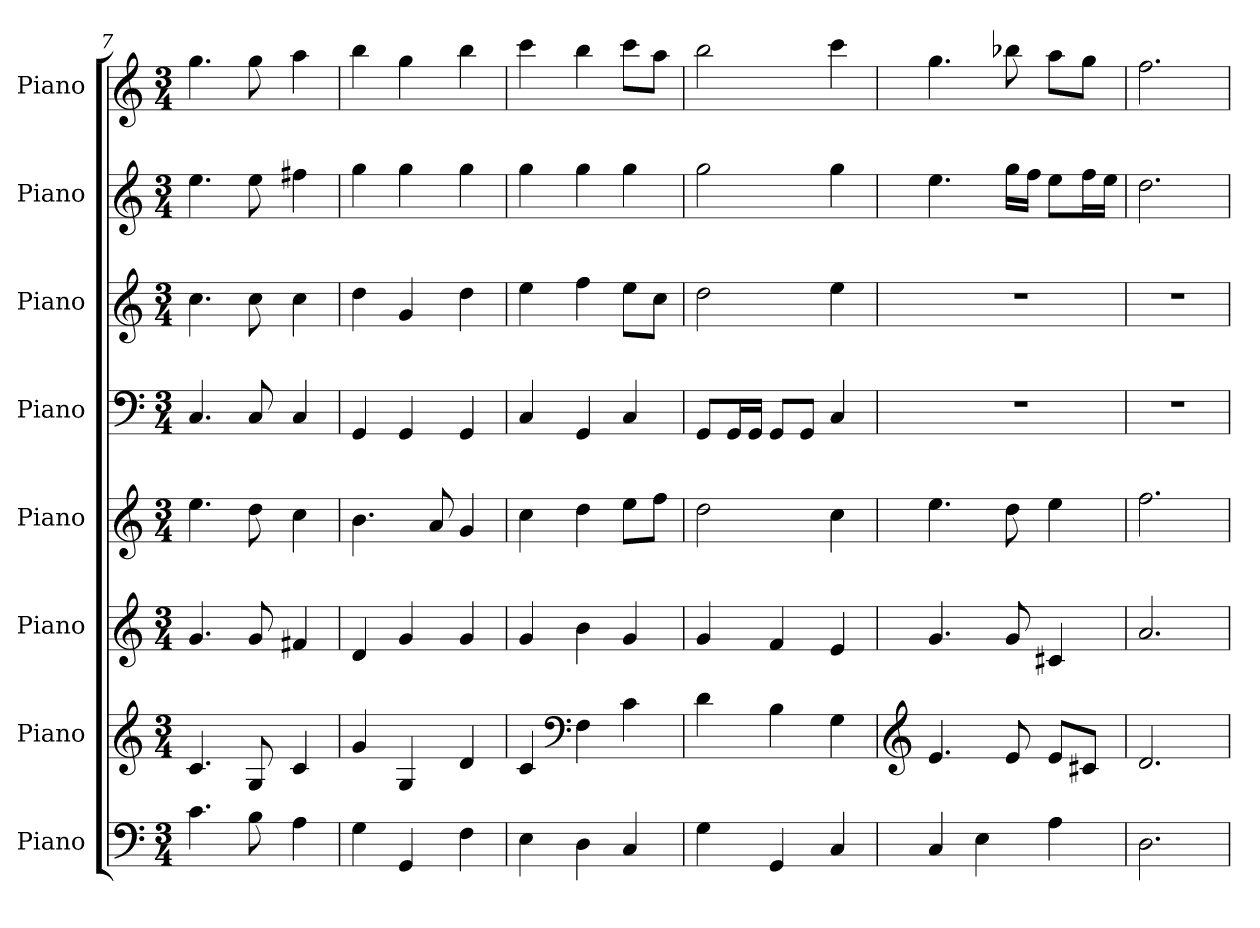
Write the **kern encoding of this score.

**kern	**kern	**kern	**kern	**kern	**kern	**kern	**kern
*part8	*part7	*part6	*part5	*part4	*part3	*part2	*part1
*staff8	*staff7	*staff6	*staff5	*staff4	*staff3	*staff2	*staff1
*I"Piano	*I"Piano	*I"Piano	*I"Piano	*I"Piano	*I"Piano	*I"Piano	*I"Piano
*I'Pno.	*I'Pno.	*I'Pno.	*I'Pno.	*I'Pno.	*I'Pno.	*I'Pno.	*I'Pno.
*clefF4	*clefG2	*clefG2	*clefG2	*clefF4	*clefG2	*clefG2	*clefG2
*k[]	*k[]	*k[]	*k[]	*k[]	*k[]	*k[]	*k[]
*M3/4	*M3/4	*M3/4	*M3/4	*M3/4	*M3/4	*M3/4	*M3/4
=7	=7	=7	=7	=7	=7	=7	=7
4.c\	4.c/	4.g/	4.ee\	4.C/	4.cc\	4.ee\	4.gg\
8B\	8G/	8g/	8dd\	8C/	8cc\	8ee\	8gg\
4A\	4c/	4f#X/	4cc\	4C/	4cc\	4ff#X\	4aa\
=8	=8	=8	=8	=8	=8	=8	=8
4G\	4g/	4d/	4.b\	4GG/	4dd\	4gg\	4bb\
4GG/	4G/	4g/	.	4GG/	4g/	4gg\	4gg\
.	.	.	8a/	.	.	.	.
4F\	4d/	4g/	4g/	4GG/	4dd\	4gg\	4bb\
!!LO:PB:g=z
=9	=9	=9	=9	=9	=9	=9	=9
4E\	4c/	4g/	4cc\	4C/	4ee\	4gg\	4ccc\
*	*clefF4	*	*	*	*	*	*
4D\	4F\	4b\	4dd\	4GG/	4ff\	4gg\	4bb\
4C/	4c\	4g/	8ee\L	4C/	8ee\L	4gg\	8ccc\L
.	.	.	8ff\J	.	8cc\J	.	8aa\J
=10	=10	=10	=10	=10	=10	=10	=10
4G\	4d\	4g/	2dd\	8GG/L	2dd\	2gg\	2bb\
.	.	.	.	16GG/L	.	.	.
.	.	.	.	16GG/JJ	.	.	.
4GG/	4B\	4f/	.	8GG/L	.	.	.
.	.	.	.	8GG/J	.	.	.
4C/	4G\	4e/	4cc\	4C/	4ee\	4gg\	4ccc\
=11	=11	=11	=11	=11	=11	=11	=11
*	*clefG2	*	*	*	*	*	*
4C/	4.e/	4.g/	4.ee\	2.r	2.r	4.ee\	4.gg\
4E\	.	.	.	.	.	.	.
.	8e/	8g/	8dd\	.	.	16gg\LL	8bb-X\
.	.	.	.	.	.	16ff\JJ	.
4A\	8e/L	4c#X/	4ee\	.	.	8ee\L	8aa\L
.	8c#X/J	.	.	.	.	16ff\L	8gg\J
.	.	.	.	.	.	16ee\JJ	.
=12	=12	=12	=12	=12	=12	=12	=12
2.D\	2.d/	2.a/	2.ff\	2.r	2.r	2.dd\	2.ff\
=	=	=	=	=	=	=	=
*-	*-	*-	*-	*-	*-	*-	*-
